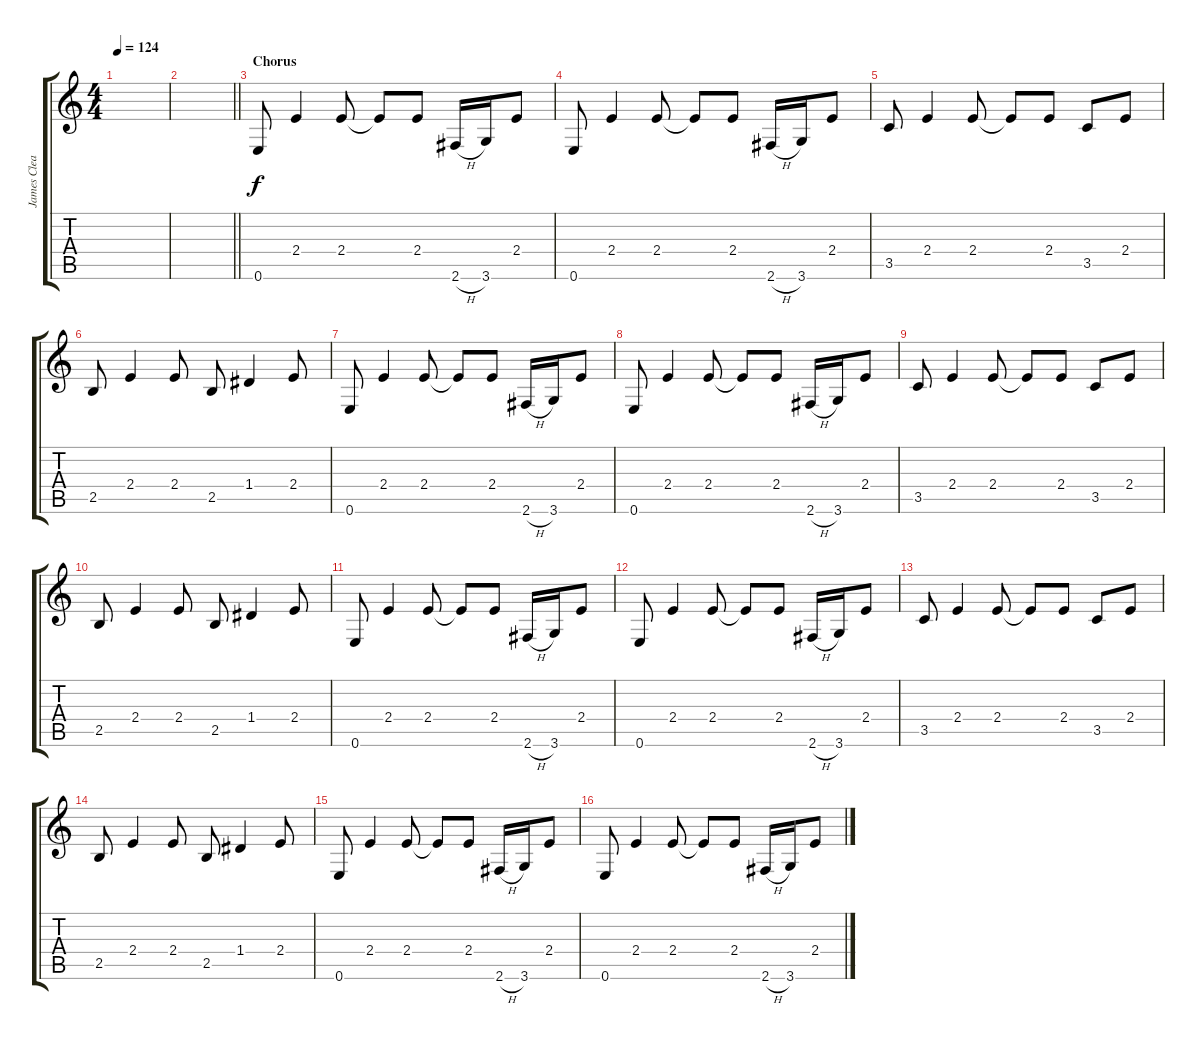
\track ("James Clean" "James Clea") {instrument electricguitarclean}
\staff {score tabs}
\tuning (E4 B3 G3 D3 A2 E2) {hide}
\ts (4 4)
\tempo 124
\clef g2
\ks c
|
\barLineRight lightlight
|
\section ("" "Chorus")
0.6.8 2.4.4 2.4.8 2.4{t}.8 2.4.8 2.6{h}.16 3.6.16 2.4.8 |
0.6.8 2.4.4 2.4.8 2.4{t}.8 2.4.8 2.6{h}.16 3.6.16 2.4.8 |
3.5.8 2.4.4 2.4.8 2.4{t}.8 2.4.8 3.5.8 2.4.8 |
2.5.8 2.4.4 2.4.8 2.5.8 1.4.4 2.4.8 |
0.6.8 2.4.4 2.4.8 2.4{t}.8 2.4.8 2.6{h}.16 3.6.16 2.4.8 |
0.6.8 2.4.4 2.4.8 2.4{t}.8 2.4.8 2.6{h}.16 3.6.16 2.4.8 |
3.5.8 2.4.4 2.4.8 2.4{t}.8 2.4.8 3.5.8 2.4.8 |
2.5.8 2.4.4 2.4.8 2.5.8 1.4.4 2.4.8 |
0.6.8 2.4.4 2.4.8 2.4{t}.8 2.4.8 2.6{h}.16 3.6.16 2.4.8 |
0.6.8 2.4.4 2.4.8 2.4{t}.8 2.4.8 2.6{h}.16 3.6.16 2.4.8 |
3.5.8 2.4.4 2.4.8 2.4{t}.8 2.4.8 3.5.8 2.4.8 |
2.5.8 2.4.4 2.4.8 2.5.8 1.4.4 2.4.8 |
0.6.8 2.4.4 2.4.8 2.4{t}.8 2.4.8 2.6{h}.16 3.6.16 2.4.8 |
0.6.8 2.4.4 2.4.8 2.4{t}.8 2.4.8 2.6{h}.16 3.6.16 2.4.8
